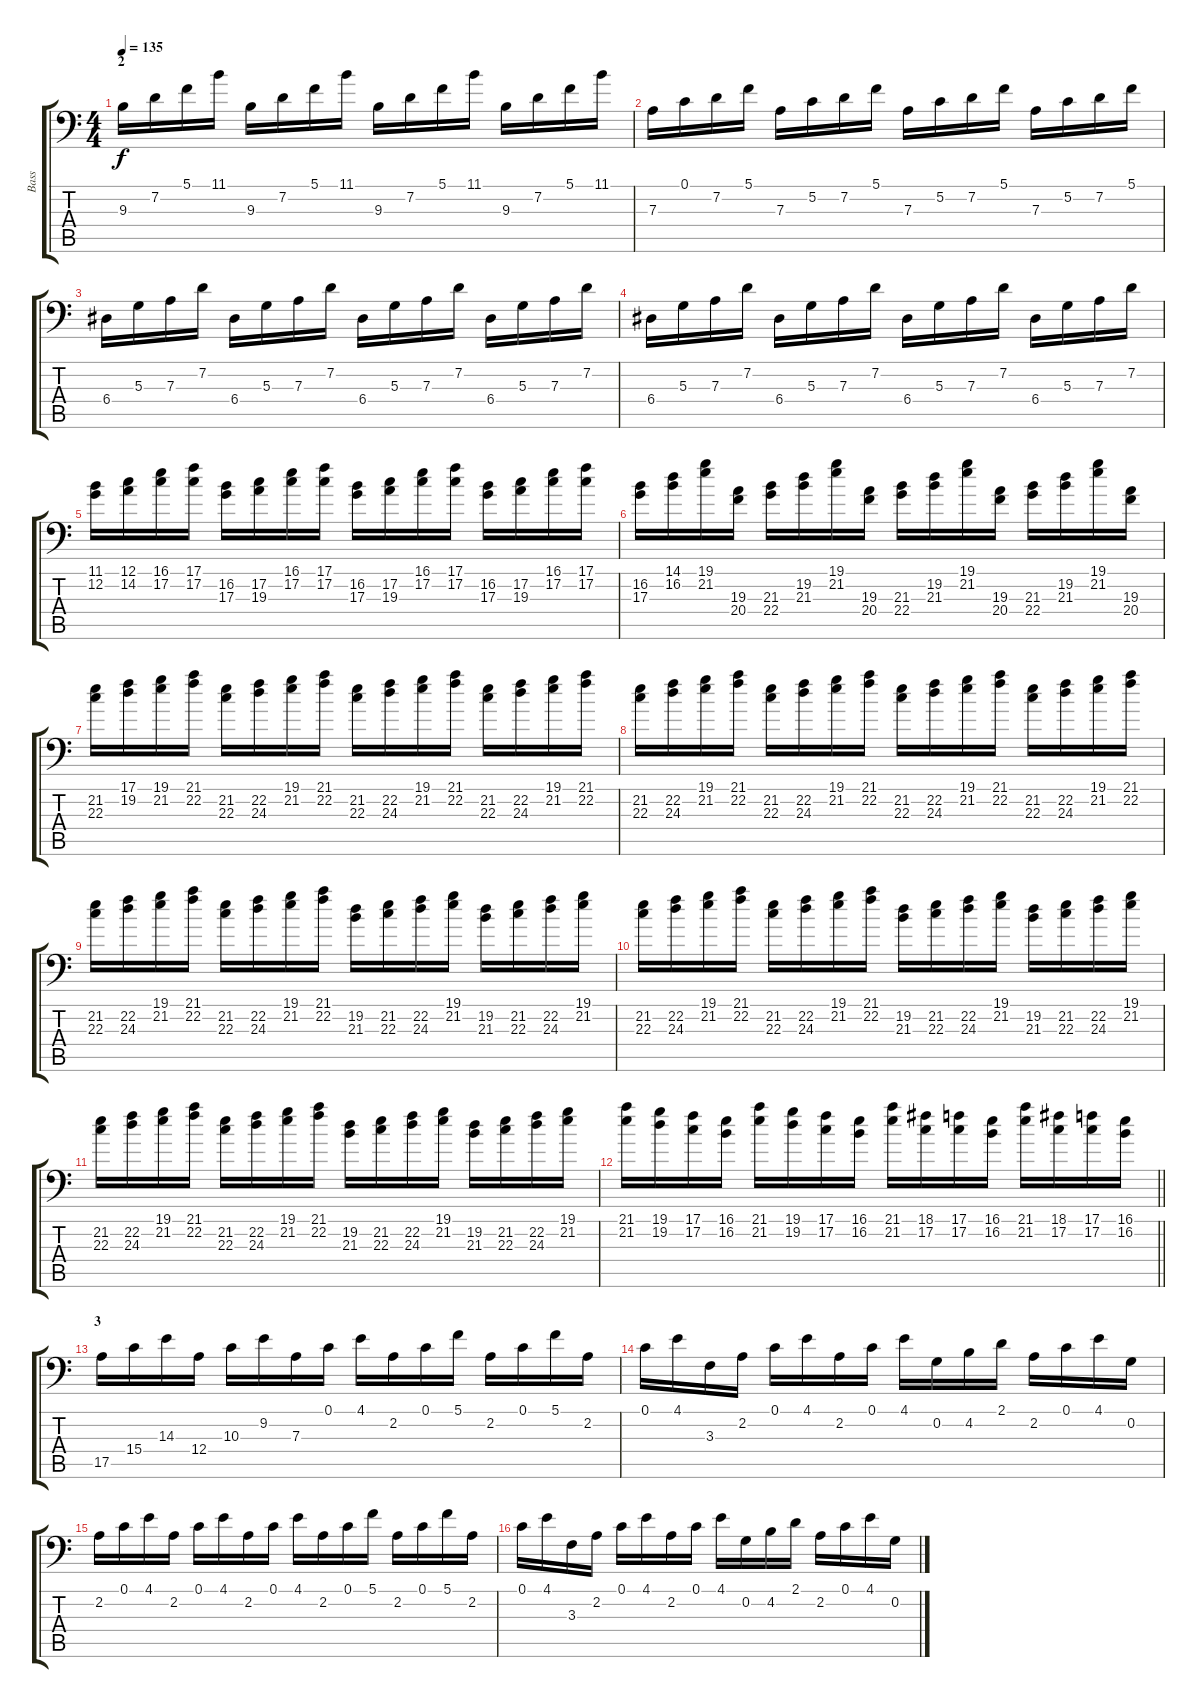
\track ("Bass " "Bass ") {instrument electricbassfinger}
\staff {score tabs}
\tuning (C3 G2 D2 A1 E1 B0) {hide}
\ts (4 4)
\section ("" "2")
\tempo 135
\clef f4
\ks c
9.3.16{dy f} 7.2.16 5.1.16 11.1.16 9.3.16 7.2.16 5.1.16 11.1.16 9.3.16 7.2.16 5.1.16 11.1.16 9.3.16 7.2.16 5.1.16 11.1.16 |
7.3.16 0.1.16 7.2.16 5.1.16 7.3.16 5.2.16 7.2.16 5.1.16 7.3.16 5.2.16 7.2.16 5.1.16 7.3.16 5.2.16 7.2.16 5.1.16 |
6.4.16 5.3.16 7.3.16 7.2.16 6.4.16 5.3.16 7.3.16 7.2.16 6.4.16 5.3.16 7.3.16 7.2.16 6.4.16 5.3.16 7.3.16 7.2.16 |
6.4.16 5.3.16 7.3.16 7.2.16 6.4.16 5.3.16 7.3.16 7.2.16 6.4.16 5.3.16 7.3.16 7.2.16 6.4.16 5.3.16 7.3.16 7.2.16 |
(11.1 12.2).16 (12.1 14.2).16 (16.1 17.2).16 (17.1 17.2).16 (16.2 17.3).16 (17.2 19.3).16 (16.1 17.2).16 (17.1 17.2).16 (16.2 17.3).16 (17.2 19.3).16 (16.1 17.2).16 (17.1 17.2).16 (16.2 17.3).16 (17.2 19.3).16 (16.1 17.2).16 (17.1 17.2).16 |
(16.2 17.3).16 (14.1 16.2).16 (19.1 21.2).16 (19.3 20.4).16 (21.3 22.4).16 (19.2 21.3).16 (19.1 21.2).16 (19.3 20.4).16 (21.3 22.4).16 (19.2 21.3).16 (19.1 21.2).16 (19.3 20.4).16 (21.3 22.4).16 (19.2 21.3).16 (19.1 21.2).16 (19.3 20.4).16 |
(21.2 22.3).16 (17.1 19.2).16 (19.1 21.2).16 (21.1 22.2).16 (21.2 22.3).16 (22.2 24.3).16 (19.1 21.2).16 (21.1 22.2).16 (21.2 22.3).16 (22.2 24.3).16 (19.1 21.2).16 (21.1 22.2).16 (21.2 22.3).16 (22.2 24.3).16 (19.1 21.2).16 (21.1 22.2).16 |
(21.2 22.3).16 (22.2 24.3).16 (19.1 21.2).16 (21.1 22.2).16 (21.2 22.3).16 (22.2 24.3).16 (19.1 21.2).16 (21.1 22.2).16 (21.2 22.3).16 (22.2 24.3).16 (19.1 21.2).16 (21.1 22.2).16 (21.2 22.3).16 (22.2 24.3).16 (19.1 21.2).16 (21.1 22.2).16 |
(21.2 22.3).16 (22.2 24.3).16 (19.1 21.2).16 (21.1 22.2).16 (21.2 22.3).16 (22.2 24.3).16 (19.1 21.2).16 (21.1 22.2).16 (19.2 21.3).16 (21.2 22.3).16 (22.2 24.3).16 (19.1 21.2).16 (19.2 21.3).16 (21.2 22.3).16 (22.2 24.3).16 (19.1 21.2).16 |
(21.2 22.3).16 (22.2 24.3).16 (19.1 21.2).16 (21.1 22.2).16 (21.2 22.3).16 (22.2 24.3).16 (19.1 21.2).16 (21.1 22.2).16 (19.2 21.3).16 (21.2 22.3).16 (22.2 24.3).16 (19.1 21.2).16 (19.2 21.3).16 (21.2 22.3).16 (22.2 24.3).16 (19.1 21.2).16 |
(21.2 22.3).16 (22.2 24.3).16 (19.1 21.2).16 (21.1 22.2).16 (21.2 22.3).16 (22.2 24.3).16 (19.1 21.2).16 (21.1 22.2).16 (19.2 21.3).16 (21.2 22.3).16 (22.2 24.3).16 (19.1 21.2).16 (19.2 21.3).16 (21.2 22.3).16 (22.2 24.3).16 (19.1 21.2).16 |
\barLineRight lightlight
(21.1 21.2).16 (19.1 19.2).16 (17.1 17.2).16 (16.1 16.2).16 (21.1 21.2).16 (19.1 19.2).16 (17.1 17.2).16 (16.1 16.2).16 (21.1 21.2).16 (18.1 17.2).16 (17.1 17.2).16 (16.1 16.2).16 (21.1 21.2).16 (18.1 17.2).16 (17.1 17.2).16 (16.1 16.2).16 |
\section ("" "3")
17.5.16 15.4.16 14.3.16 12.4.16 10.3.16 9.2.16 7.3.16 0.1.16 4.1.16 2.2.16 0.1.16 5.1.16 2.2.16 0.1.16 5.1.16 2.2.16 |
0.1.16 4.1.16 3.3.16 2.2.16 0.1.16 4.1.16 2.2.16 0.1.16 4.1.16 0.2.16 4.2.16 2.1.16 2.2.16 0.1.16 4.1.16 0.2.16 |
2.2.16 0.1.16 4.1.16 2.2.16 0.1.16 4.1.16 2.2.16 0.1.16 4.1.16 2.2.16 0.1.16 5.1.16 2.2.16 0.1.16 5.1.16 2.2.16 |
0.1.16 4.1.16 3.3.16 2.2.16 0.1.16 4.1.16 2.2.16 0.1.16 4.1.16 0.2.16 4.2.16 2.1.16 2.2.16 0.1.16 4.1.16 0.2.16
